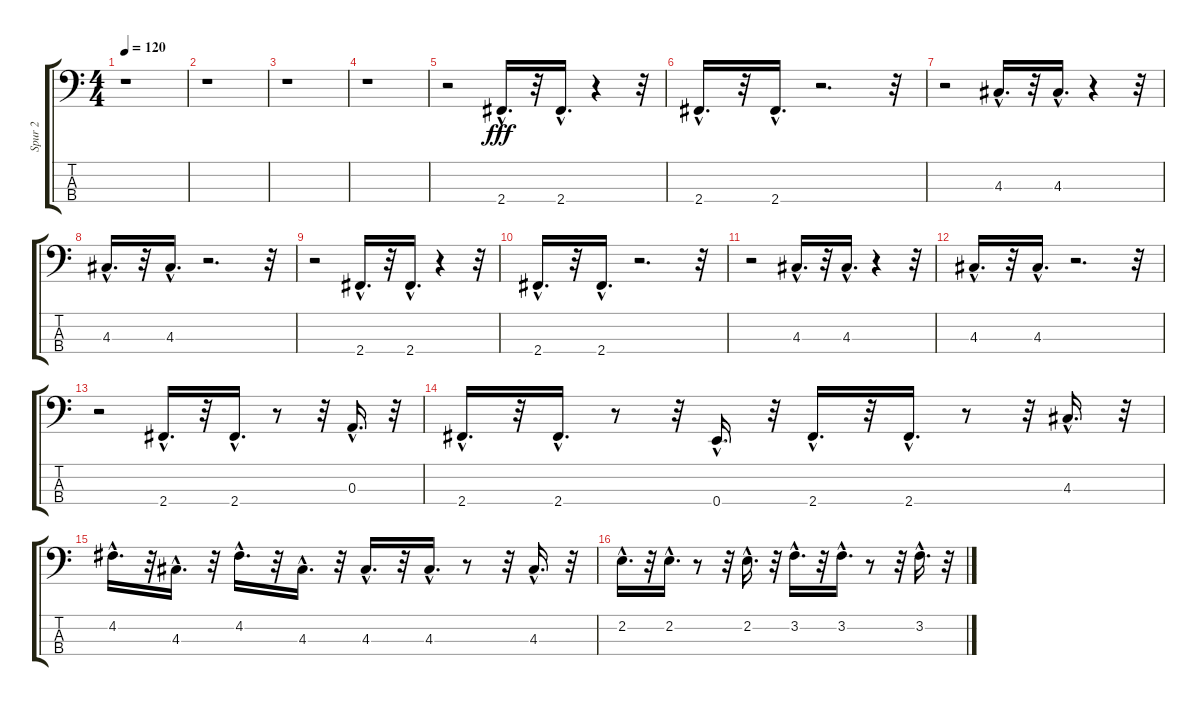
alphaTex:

\track ("Spur 2" "Spur 2") {instrument electricguitarjazz}
\staff {score tabs}
\tuning (G2 D2 A1 E1) {hide}
\ts (4 4)
\tempo 120
\clef f4
\ks c
r.1{dy fff instrument electricguitarjazz} |
r.1 |
r.1 |
r.1 |
r.2 2.4{hac}.16{d} r.32 2.4{hac}.16{d} r.4 r.32 |
2.4{hac}.16{d} r.32 2.4{hac}.16{d} r.2{d} r.32 |
r.2 4.3{hac}.16{d} r.32 4.3{hac}.16{d} r.4 r.32 |
4.3{hac}.16{d} r.32 4.3{hac}.16{d} r.2{d} r.32 |
r.2 2.4{hac}.16{d} r.32 2.4{hac}.16{d} r.4 r.32 |
2.4{hac}.16{d} r.32 2.4{hac}.16{d} r.2{d} r.32 |
r.2 4.3{hac}.16{d} r.32 4.3{hac}.16{d} r.4 r.32 |
4.3{hac}.16{d} r.32 4.3{hac}.16{d} r.2{d} r.32 |
r.2 2.4{hac}.16{d} r.32 2.4{hac}.16{d} r.8 r.32 0.3{hac}.16{d} r.32 |
2.4{hac}.16{d} r.32 2.4{hac}.16{d} r.8 r.32 0.4{hac}.16{d} r.32 2.4{hac}.16{d} r.32 2.4{hac}.16{d} r.8 r.32 4.3{hac}.16{d} r.32 |
4.2{hac}.16{d} r.32 4.3{hac}.16{d} r.32 4.2{hac}.16{d} r.32 4.3{hac}.16{d} r.32 4.3{hac}.16{d} r.32 4.3{hac}.16{d} r.8 r.32 4.3{hac}.16{d} r.32 |
2.2{hac}.16{d} r.32 2.2{hac}.16{d} r.8 r.32 2.2{hac}.16{d} r.32 3.2{hac}.16{d} r.32 3.2{hac}.16{d} r.8 r.32 3.2{hac}.16{d} r.32
